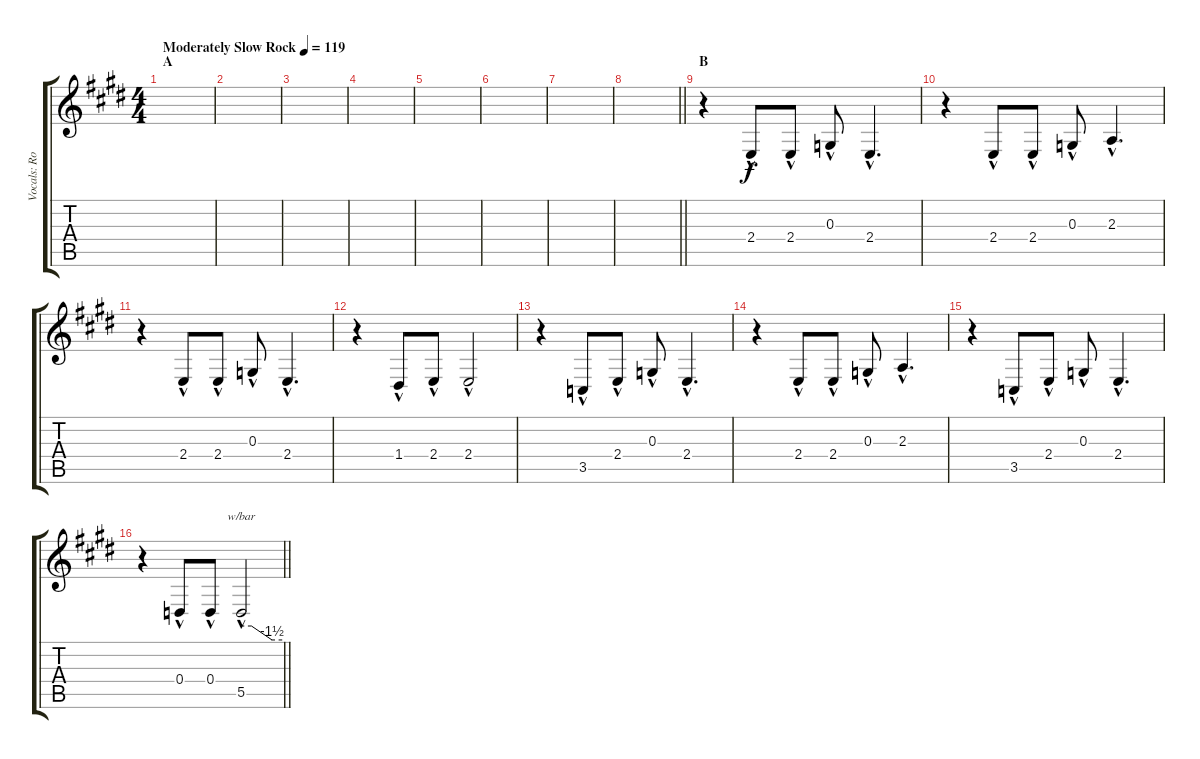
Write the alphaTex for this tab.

\track ("Vocals: Rob" "Vocals: Ro") {instrument lead2sawtooth}
\staff {score tabs}
\tuning (E4 B3 G3 D3 A2 E2) {hide}
\ts (4 4)
\section ("" "A")
\tempo (119 "Moderately Slow Rock")
\tempo 66
\tempo (119 "Moderately Slow Rock")
\clef g2
\ks e
|
|
|
|
|
|
|
\barLineRight lightlight
|
\section ("" "B")
r.4{volume 7} 2.4{hac}.8 2.4{hac}.8 0.3{hac}.8 2.4{hac}.4{d} |
r.4 2.4{hac}.8 2.4{hac}.8 0.3{hac}.8 2.3{hac}.4{d} |
r.4 2.4{hac}.8 2.4{hac}.8 0.3{hac}.8 2.4{hac}.4{d} |
r.4 1.4{hac}.8 2.4{hac}.8 2.4{hac}.2 |
r.4 3.5{hac}.8 2.4{hac}.8 0.3{hac}.8 2.4{hac}.4{d} |
r.4 2.4{hac}.8 2.4{hac}.8 0.3{hac}.8 2.3{hac}.4{d} |
r.4 3.5{hac}.8 2.4{hac}.8 0.3{hac}.8 2.4{hac}.4{d} |
\barLineRight lightlight
r.4 0.4{hac}.8 0.4{hac}.8 5.5{hac}.2{tbe (custom default 0 0 15 0 45 -6 60 -6)}
